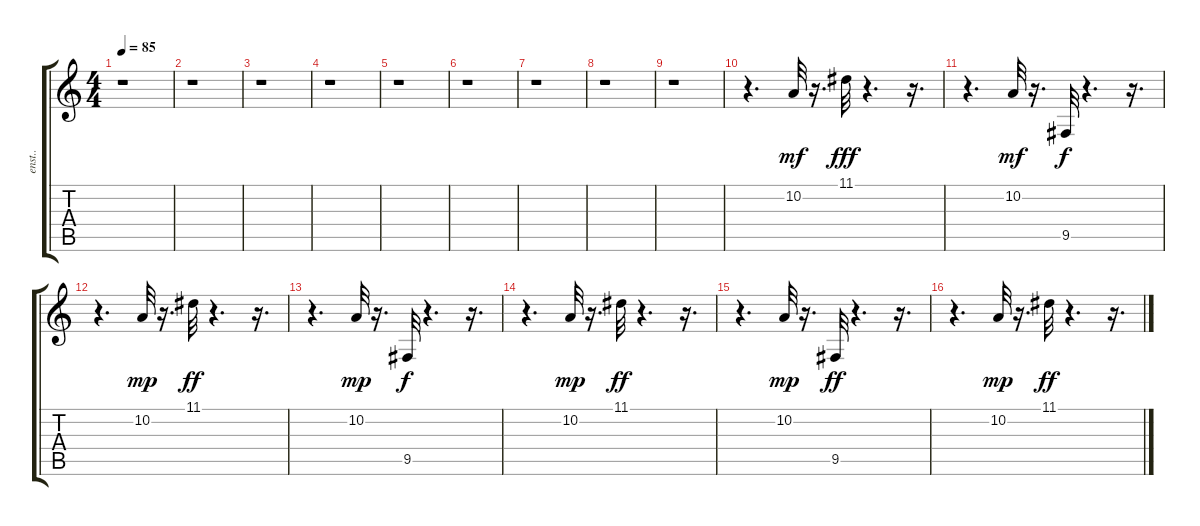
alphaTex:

\track ("enst.." "enst..") {instrument drawbarorgan}
\staff {score tabs}
\tuning (E4 B3 G3 D3 A2 E2) {hide}
\ts (4 4)
\tempo 85
\clef g2
\ks c
r.1{dy mf instrument drawbarorgan} |
r.1 |
r.1 |
r.1 |
r.1 |
r.1 |
r.1 |
r.1 |
r.1 |
r.4{d} 10.2.32{balance 8 instrument acousticgrandpiano} r.16{d} 11.1.32{dy fff} r.4{d} r.16{d} |
r.4{d} 10.2.32{dy mf} r.16{d} 9.5.32{dy f} r.4{d} r.16{d} |
r.4{d} 10.2.32{dy mp} r.16{d} 11.1.32{dy ff} r.4{d} r.16{d} |
r.4{d} 10.2.32{dy mp} r.16{d} 9.5.32{dy f} r.4{d} r.16{d} |
r.4{d} 10.2.32{dy mp} r.16{d} 11.1.32{dy ff} r.4{d} r.16{d} |
r.4{d} 10.2.32{dy mp} r.16{d} 9.5.32{dy ff} r.4{d} r.16{d} |
r.4{d} 10.2.32{dy mp} r.16{d} 11.1.32{dy ff} r.4{d} r.16{d}
